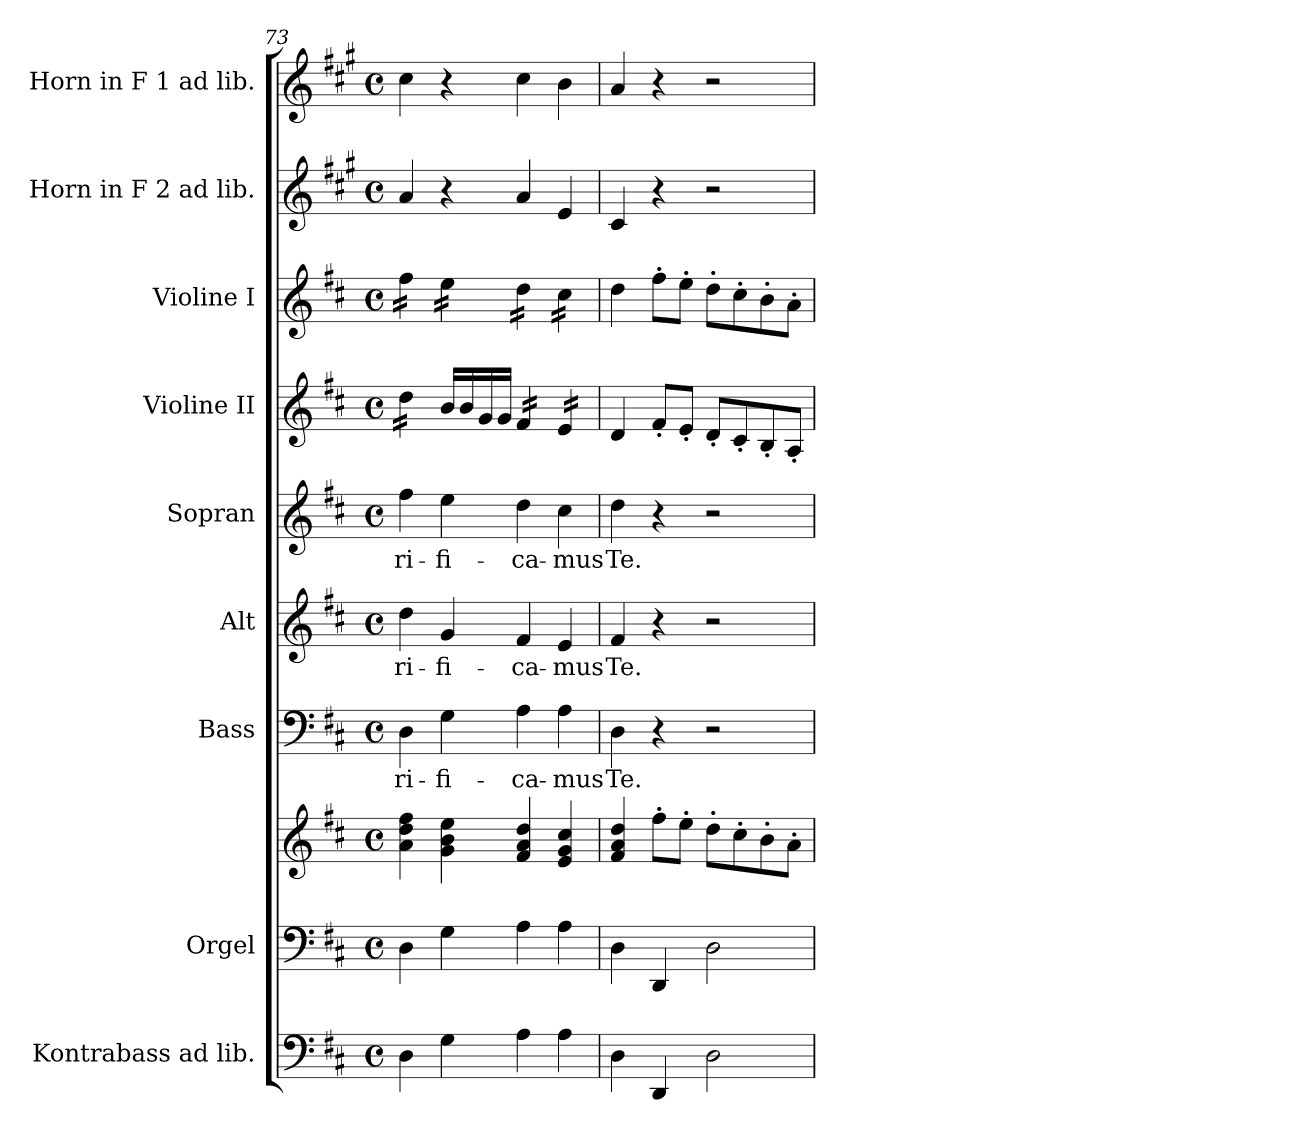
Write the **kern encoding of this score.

**kern	**kern	**kern	**kern	**text	**kern	**text	**kern	**text	**kern	**kern	**kern	**kern
*part9	*part8	*part8	*part7	*part7	*part6	*part6	*part5	*part5	*part4	*part3	*part2	*part1
*staff10	*staff9	*staff8	*staff7	*staff7	*staff6	*staff6	*staff5	*staff5	*staff4	*staff3	*staff2	*staff1
*I"Kontrabass ad lib.	*I"Orgel	*	*I"Bass	*	*I"Alt	*	*I"Sopran	*	*I"Violine II	*I"Violine I	*I"Horn in F 2 ad lib.	*I"Horn in F 1 ad lib.
*I'Kb.	*I'Org.	*	*I'B.	*	*I'A.	*	*I'S.	*	*I'Vl. II	*I'Vl. I	*	*
*clefF4	*clefF4	*clefG2	*clefF4	*	*clefG2	*	*clefG2	*	*clefG2	*clefG2	*clefG2	*clefG2
*ITrd7c12	*	*	*	*	*	*	*	*	*	*	*ITrd4c7	*ITrd4c7
*k[f#c#]	*k[f#c#]	*k[f#c#]	*k[f#c#]	*	*k[f#c#]	*	*k[f#c#]	*	*k[f#c#]	*k[f#c#]	*k[f#c#]	*k[f#c#]
*D:	*D:	*D:	*D:	*	*D:	*	*D:	*	*D:	*D:	*D:	*D:
*M4/4	*M4/4	*M4/4	*M4/4	*	*M4/4	*	*M4/4	*	*M4/4	*M4/4	*M4/4	*M4/4
*met(c)	*met(c)	*met(c)	*met(c)	*	*met(c)	*	*met(c)	*	*met(c)	*met(c)	*met(c)	*met(c)
=73	=73	=73	=73	=73	=73	=73	=73	=73	=73	=73	=73	=73
!	!	!	!	!LO:LY:b	!	!LO:LY:b	!	!LO:LY:b	!	!	!	!
*	*	*	*	*	*	*	*	*	*tremolo	*	*	*
*	*	*	*	*	*	*	*	*	*	*tremolo	*	*
4DD\	4D\	4a\ 4dd\ 4ff#\	4D\	-ri-	4dd\	-ri-	4ff#\	-ri-	16dd\LL	16ff#\LL	4d/	4f#\
.	.	.	.	.	.	.	.	.	16dd\	16ff#\	.	.
.	.	.	.	.	.	.	.	.	16dd\	16ff#\	.	.
.	.	.	.	.	.	.	.	.	16dd\JJ	16ff#\JJ	.	.
*	*	*	*	*	*	*	*	*	*Xtremolo	*	*	*
!	!	!	!	!LO:LY:b	!	!LO:LY:b	!	!LO:LY:b	!	!	!	!
4GG\	4G\	4g\ 4b\ 4ee\	4G\	-fi-	4g/	-fi-	4ee\	-fi-	16b/LL	16ee\LL	4r	4r
.	.	.	.	.	.	.	.	.	16b/	16ee\	.	.
.	.	.	.	.	.	.	.	.	16g/	16ee\	.	.
.	.	.	.	.	.	.	.	.	16g/JJ	16ee\JJ	.	.
!	!	!	!	!LO:LY:b	!	!LO:LY:b	!	!LO:LY:b	!	!	!	!
*	*	*	*	*	*	*	*	*	*tremolo	*	*	*
4AA\	4A\	4f#/ 4a/ 4dd/	4A\	-ca-	4f#/	-ca-	4dd\	-ca-	16f#/LL	16dd\LL	4d/	4f#\
.	.	.	.	.	.	.	.	.	16f#/	16dd\	.	.
.	.	.	.	.	.	.	.	.	16f#/	16dd\	.	.
.	.	.	.	.	.	.	.	.	16f#/JJ	16dd\JJ	.	.
!	!	!	!	!LO:LY:b	!	!LO:LY:b	!	!LO:LY:b	!	!	!	!
4AA\	4A\	4e/ 4g/ 4cc#/	4A\	-mus	4e/	-mus	4cc#\	-mus	16e/LL	16cc#\LL	4A/	4e\
.	.	.	.	.	.	.	.	.	16e/	16cc#\	.	.
.	.	.	.	.	.	.	.	.	16e/	16cc#\	.	.
.	.	.	.	.	.	.	.	.	16e/JJ	16cc#\JJ	.	.
*	*	*	*	*	*	*	*	*	*	*Xtremolo	*	*
*	*	*	*	*	*	*	*	*	*Xtremolo	*	*	*
=74	=74	=74	=74	=74	=74	=74	=74	=74	=74	=74	=74	=74
!	!	!	!	!LO:LY:b	!	!LO:LY:b	!	!LO:LY:b	!	!	!	!
4DD\	4D\	4f#/ 4a/ 4dd/	4D\	Te.	4f#/	Te.	4dd\	Te.	4d/	4dd\	4F#/	4d/
4DDD/	4DD/	8ff#'>\L	4r	.	4r	.	4r	.	8f#'</L	8ff#'>\L	4r	4r
.	.	8ee'>\J	.	.	.	.	.	.	8e'</J	8ee'>\J	.	.
2DD\	2D\	8dd'>\L	2r	.	2r	.	2r	.	8d'</L	8dd'>\L	2r	2r
.	.	8cc#'>\	.	.	.	.	.	.	8c#'</	8cc#'>\	.	.
.	.	8b'>\	.	.	.	.	.	.	8B'</	8b'>\	.	.
.	.	8a'>\J	.	.	.	.	.	.	8A'</J	8a'>\J	.	.
=	=	=	=	=	=	=	=	=	=	=	=	=
*-	*-	*-	*-	*-	*-	*-	*-	*-	*-	*-	*-	*-
